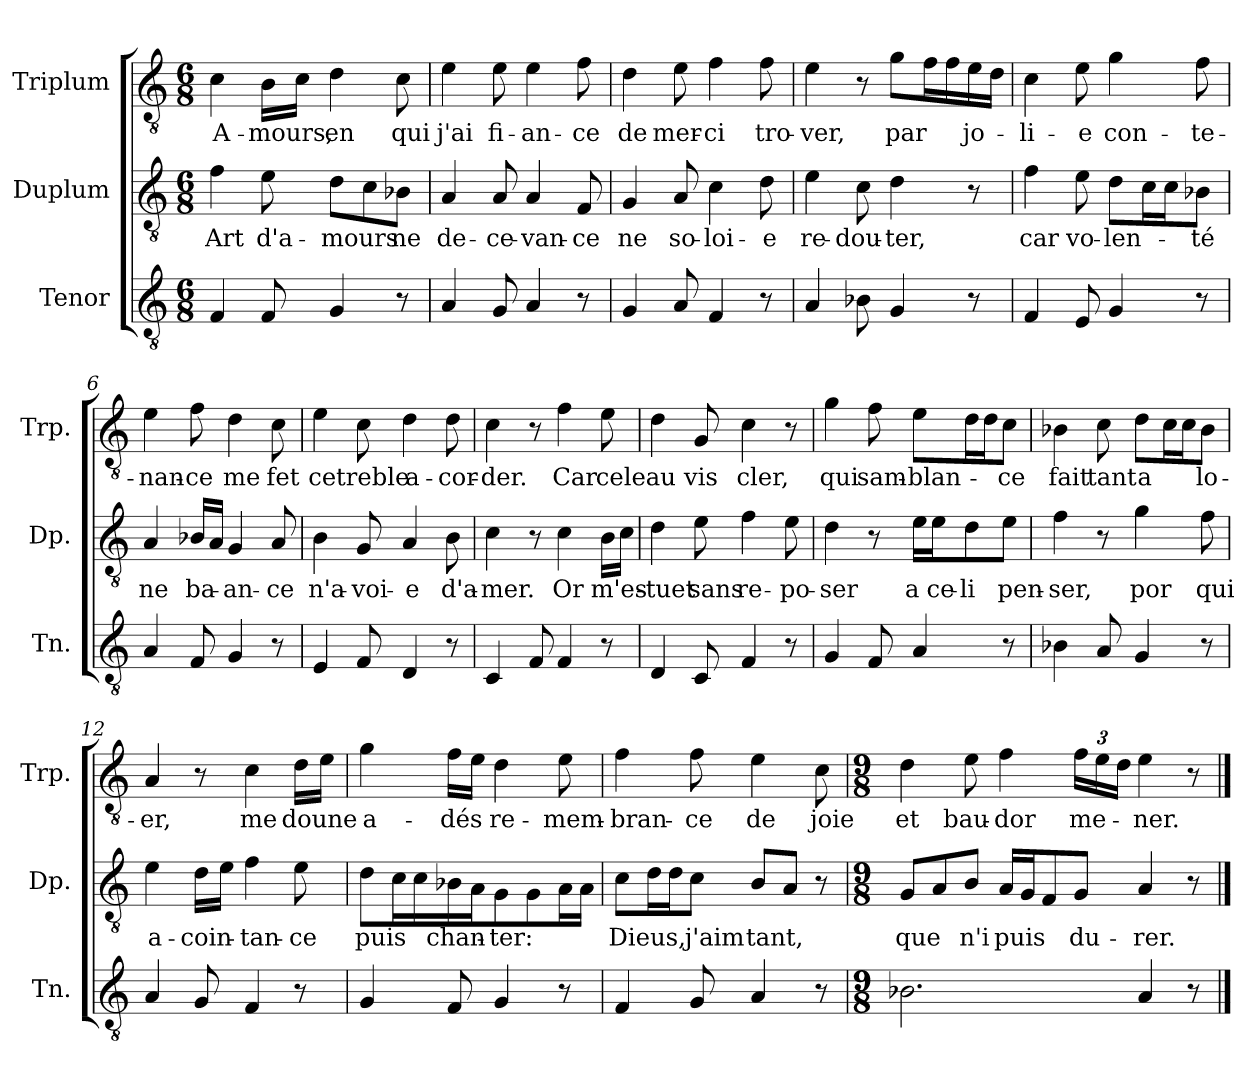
**kern	**kern	**text	**kern	**text
*part3	*part2	*part2	*part1	*part1
*staff3	*staff2	*staff2	*staff1	*staff1
*I"Tenor	*I"Duplum	*	*I"Triplum	*
*I'Tn.	*I'Dp.	*	*I'Trp.	*
*clefGv2	*clefGv2	*	*clefGv2	*
*k[]	*k[]	*	*k[]	*
*M6/8	*M6/8	*	*M6/8	*
=1	=1	=1	=1	=1
!	!	!LO:LY:b	!	!LO:LY:b
4F/	4f\	Art	4c\	A-
!	!	!LO:LY:b	!	!LO:LY:b
8F/	8e\	d'a-	16B\LL	-mours,
.	.	.	16c\JJ	.
!	!	!LO:LY:b	!	!LO:LY:b
4G/	8d\L	-mours	4d\	en
.	8c\	.	.	.
!	!	!LO:LY:b	!	!LO:LY:b
8r	8B-X\J	ne	8c\	qui
=2	=2	=2	=2	=2
!	!	!LO:LY:b	!	!LO:LY:b
4A/	4A/	de-	4e\	j'ai
!	!	!LO:LY:b	!	!LO:LY:b
8G/	8A/	-ce-	8e\	fi-
!	!	!LO:LY:b	!	!LO:LY:b
4A/	4A/	-van-	4e\	-an-
!	!	!LO:LY:b	!	!LO:LY:b
8r	8F/	-ce	8f\	-ce
=3	=3	=3	=3	=3
!	!	!LO:LY:b	!	!LO:LY:b
4G/	4G/	ne	4d\	de
!	!	!LO:LY:b	!	!LO:LY:b
8A/	8A/	so-	8e\	mer-
!	!	!LO:LY:b	!	!LO:LY:b
4F/	4c\	-loi-	4f\	-ci
!	!	!LO:LY:b	!	!LO:LY:b
8r	8d\	-e	8f\	tro-
=4	=4	=4	=4	=4
!	!	!LO:LY:b	!	!LO:LY:b
4A/	4e\	re-	4e\	-ver,
!	!	!LO:LY:b	!	!
8B-X\	8c\	-dou-	8r	.
!	!	!LO:LY:b	!	!LO:LY:b
4G/	4d\	-ter,	8g\L	par
*	*	*	*tremolo	*
.	.	.	16f\	.
.	.	.	16f\	.
*	*	*	*Xtremolo	*
!	!	!	!	!LO:LY:b
8r	8r	.	16e\L	jo-
.	.	.	16d\JJ	.
=5	=5	=5	=5	=5
!	!	!LO:LY:b	!	!LO:LY:b
4F/	4f\	car	4c\	-li-
!	!	!LO:LY:b	!	!LO:LY:b
8E/	8e\	vo-	8e\	-e
!	!	!LO:LY:b	!	!LO:LY:b
4G/	8d\L	-len-	4g\	con-
*	*tremolo	*	*	*
.	16c\	.	.	.
.	16c\	.	.	.
*	*Xtremolo	*	*	*
!	!	!LO:LY:b	!	!LO:LY:b
8r	8B-X\J	-té	8f\	-te-
!!LO:LB:g=z
=6	=6	=6	=6	=6
!	!	!LO:LY:b	!	!LO:LY:b
4A/	4A/	ne	4e\	-nan-
!	!	!LO:LY:b	!	!LO:LY:b
8F/	16B-X/LL	ba-	8f\	-ce
.	16A/JJ	.	.	.
!	!	!LO:LY:b	!	!LO:LY:b
4G/	4G/	-an-	4d\	me
!	!	!LO:LY:b	!	!LO:LY:b
8r	8A/	-ce	8c\	fet
=7	=7	=7	=7	=7
!	!	!LO:LY:b	!	!LO:LY:b
4E/	4B\	n'a-	4e\	ce
!	!	!LO:LY:b	!	!LO:LY:b
8F/	8G/	-voi-	8c\	treble
!	!	!LO:LY:b	!	!LO:LY:b
4D/	4A/	-e	4d\	a-
!	!	!LO:LY:b	!	!LO:LY:b
8r	8B\	d'a-	8d\	-cor-
=8	=8	=8	=8	=8
!	!	!LO:LY:b	!	!LO:LY:b
4C/	4c\	-mer.	4c\	-der.
8F/	8r	.	8r	.
!	!	!LO:LY:b	!	!LO:LY:b
4F/	4c\	Or	4f\	Car
!	!	!LO:LY:b	!	!LO:LY:b
8r	16B\LL	m'es-	8e\	cele
.	16c\JJ	.	.	.
=9	=9	=9	=9	=9
!	!	!LO:LY:b	!	!LO:LY:b
4D/	4d\	-tuet	4d\	au
!	!	!LO:LY:b	!	!LO:LY:b
8C/	8e\	sans	8G/	vis
!	!	!LO:LY:b	!	!LO:LY:b
4F/	4f\	re-	4c\	cler,
!	!	!LO:LY:b	!	!
8r	8e\	-po-	8r	.
=10	=10	=10	=10	=10
!	!	!LO:LY:b	!	!LO:LY:b
4G/	4d\	-ser	4g\	qui
!	!	!	!	!LO:LY:b
8F/	8r	.	8f\	sam-
!	!	!LO:LY:b	!	!LO:LY:b
4A/	16e\LL	a	8e\L	-blan-
!	!	!LO:LY:b	!	!
.	16e\J	ce-	.	.
!	!	!LO:LY:b	!	!
*	*	*	*tremolo	*
.	8d\	-li	16d\	.
.	.	.	16d\	.
*	*	*	*Xtremolo	*
!	!	!LO:LY:b	!	!LO:LY:b
8r	8e\J	pen-	8c\J	-ce
!!LO:LB:g=z
=11	=11	=11	=11	=11
!	!	!LO:LY:b	!	!LO:LY:b
4B-X\	4f\	-ser,	4B-X\	fait
!	!	!	!	!LO:LY:b
8A/	8r	.	8c\	tant
!	!	!LO:LY:b	!	!LO:LY:b
4G/	4g\	por	8d\L	a
*	*	*	*tremolo	*
.	.	.	16c\	.
.	.	.	16c\	.
*	*	*	*Xtremolo	*
!	!	!LO:LY:b	!	!LO:LY:b
8r	8f\	qui	8B-\J	lo-
=12	=12	=12	=12	=12
!	!	!LO:LY:b	!	!LO:LY:b
4A/	4e\	a-	4A/	-er,
!	!	!LO:LY:b	!	!
8G/	16d\LL	-coin-	8r	.
.	16e\JJ	.	.	.
!	!	!LO:LY:b	!	!LO:LY:b
4F/	4f\	-tan-	4c\	me
!	!	!LO:LY:b	!	!LO:LY:b
8r	8e\	-ce	16d\LL	doune
.	.	.	16e\JJ	.
=13	=13	=13	=13	=13
!	!	!LO:LY:b	!	!LO:LY:b
4G/	8d\L	puis	4g\	a-
*	*tremolo	*	*	*
.	16c\	.	.	.
.	16c\	.	.	.
*	*Xtremolo	*	*	*
!	!	!LO:LY:b	!	!LO:LY:b
8F/	16B-X\L	chan-	16f\LL	-dés
.	16A\JJ	.	16e\JJ	.
!	!	!LO:LY:b	!	!LO:LY:b
4G/	8G/L	-ter:	4d\	re-
.	8G/	.	.	.
!	!	!	!	!LO:LY:b
*	*tremolo	*	*	*
8r	16A/	.	8e\	-mem-
.	16A/JJ	.	.	.
*	*Xtremolo	*	*	*
=14	=14	=14	=14	=14
!	!	!LO:LY:b	!	!LO:LY:b
4F/	8c\L	Dieus,	4f\	-bran-
*	*tremolo	*	*	*
.	16d\	.	.	.
.	16d\	.	.	.
*	*Xtremolo	*	*	*
!	!	!LO:LY:b	!	!LO:LY:b
8G/	8c\J	j'aim	8f\	-ce
!	!	!LO:LY:b	!	!LO:LY:b
4A/	8B/L	tant,	4e\	de
.	8A/J	.	.	.
!	!	!	!	!LO:LY:b
8r	8r	.	8c\	joie
!!LO:PB:g=z
=15	=15	=15	=15	=15
*M9/8	*M9/8	*	*M9/8	*
!	!	!LO:LY:b	!	!LO:LY:b
2.B-X\	8G/L	que	4d\	et
.	8A/	.	.	.
!	!	!LO:LY:b	!	!LO:LY:b
.	8B/J	n'i	8e\	bau-
!	!	!LO:LY:b	!	!LO:LY:b
.	16A/LL	puis	4f\	-dor
.	16G/J	.	.	.
.	8F/	.	.	.
!	!	!LO:LY:b	!	!
*	*	*	*Xbrackettup	*
!	!	!	!	!LO:LY:b
.	8G/J	du-	24f\LL	me-
.	.	.	24e\	.
.	.	.	24d\JJ	.
!	!	!LO:LY:b	!	!LO:LY:b
4A/	4A/	-rer.	4e\	-ner.
8r	8r	.	8r	.
==	==	==	==	==
*-	*-	*-	*-	*-
